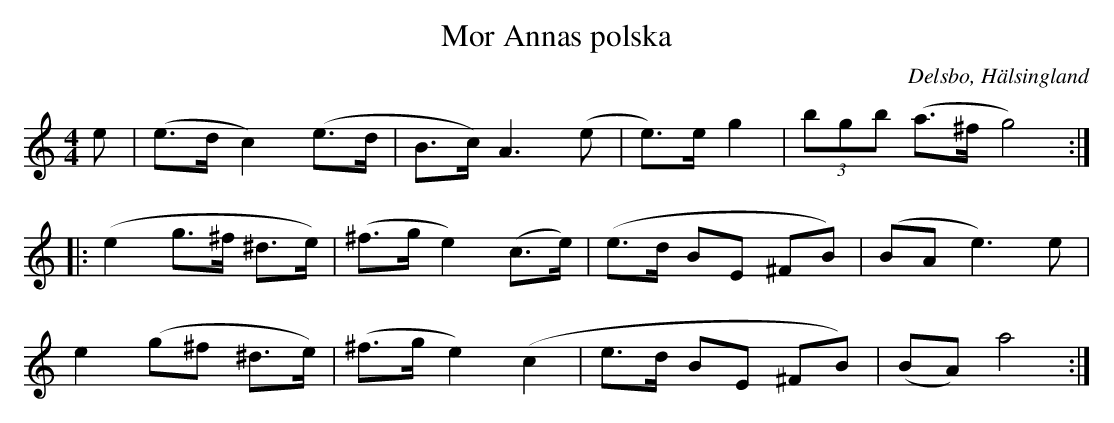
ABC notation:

X:1
T: Mor Annas polska
O: Delsbo, Hälsingland
M: 4/4
L: 1/8
K: Am
e|(e>d c2) (e>d|B>c) A3(e|e)>e g2|(3bgb (a>^f g4):|
|:(e2 g>^f ^d>e)|(^f>g e2) (c>e)|(e>d BE ^FB)|(BA e3) e|
e2 (g^f ^d>e)|(^f>g e2) (c2|e>d BE ^FB)|(BA) a4:|
